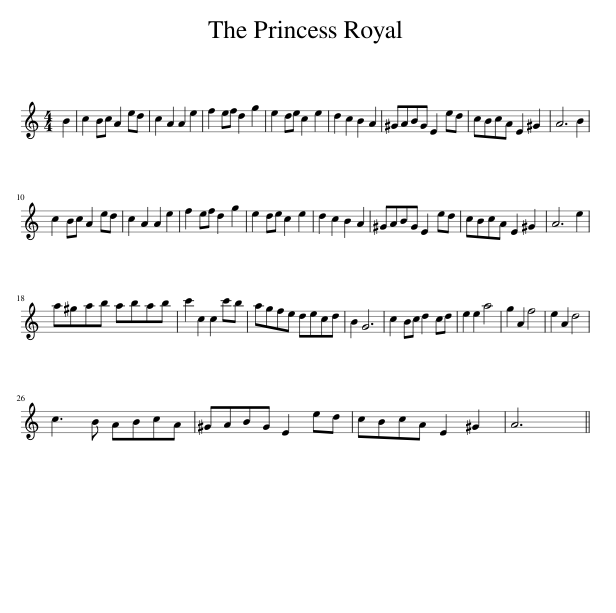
X:1
L:1/8
M:4/4
I:linebreak $
K:C
V:1 treble
V:1
 B2 | c2 Bc A2 ed | c2 A2 A2 e2 | f2 ef d2 g2 | e2 de c2 e2 | %5
 d2 c2 B2 A2 | ^GABG E2 ed | cBcA E2 ^G2 | A6 B2 |$ c2 Bc A2 ed | %10
 c2 A2 A2 e2 | f2 ef d2 g2 | e2 de c2 e2 | d2 c2 B2 A2 | ^GABG E2 ed | %15
 cBcA E2 ^G2 | A6 e2 |$ a^gab abab | c'2 c2 c2 c'b | agfe decd | %20
 B2 G6 | c2 Bc d2 cd | e2 e2 a4 | g2 A2 f4 | e2 A2 d4 |$ %25
 c3 B ABcA | ^GABG E2 ed | cBcA E2 ^G2 | A6 || %29
